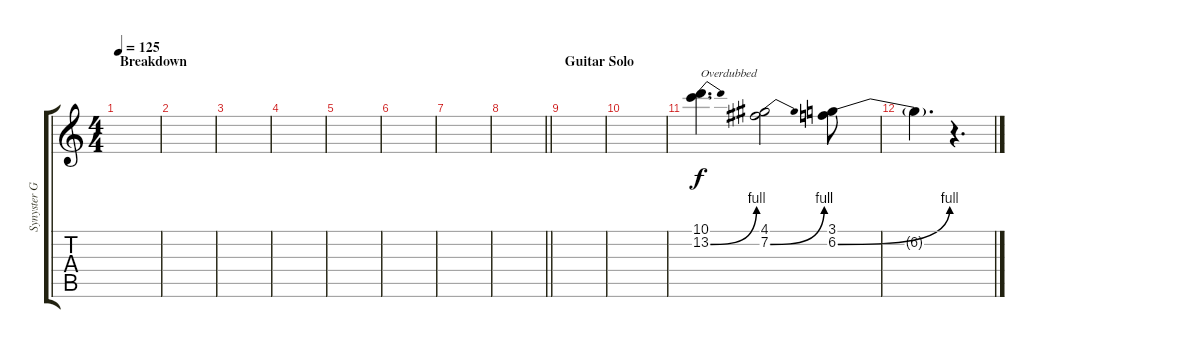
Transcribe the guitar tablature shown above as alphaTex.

\track ("Synyster Gates Duet" "Synyster G") {instrument distortionguitar}
\staff {score tabs}
\tuning (E4 B3 G3 D3 A2 D2) {hide}
\ts (4 4)
\section ("" "Breakdown")
\tempo 125
\clef g2
\ks c
|
|
|
|
|
|
|
\barLineRight lightlight
|
\section ("" "Guitar Solo")
|
|
(10.1 13.2{be (bend 0 0 60 4)}).4{d txt "Overdubbed" volume 16} (4.1 7.2{be (bend 0 0 60 4)}).2 (3.1 6.2{be (bend 0 0 60 4)}).8 |
6.2{t}.4{d} r.4{d}
